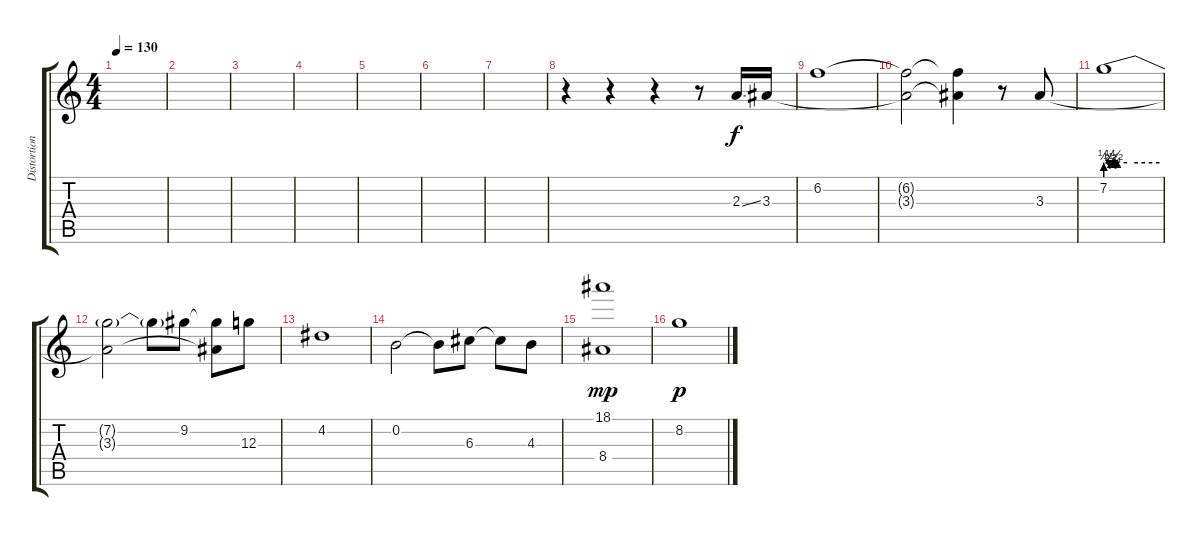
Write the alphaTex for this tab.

\track ("Distortion Guitar" "Distortion") {instrument distortionguitar}
\staff {score tabs}
\tuning (E4 B3 G3 D3 A2 E2) {hide}
\ts (4 4)
\tempo 130
\clef g2
\ks c
|
|
|
|
|
|
|
r.4 r.4 r.4 r.8 2.3{ss}.16 3.3.16 |
6.2.1 |
(6.2{t} 3.3{t}).2 (6.2{t} 3.3{t}).4 r.8 3.3.8 |
7.2{be (custom 0 2 4 1 6 2 10 1 13 2 15 2 24 2 60 2)}.1 |
(7.2{t} 3.3{t}).2 7.2{t}.8 9.2.8 (9.2{t} 3.3{t}).8 12.3.8 |
4.2.1 |
0.2.2 0.2{t}.8 6.3.8 6.3{t}.8 4.3.8 |
(18.1 8.4).1{dy mp} |
8.2.1{dy p}
